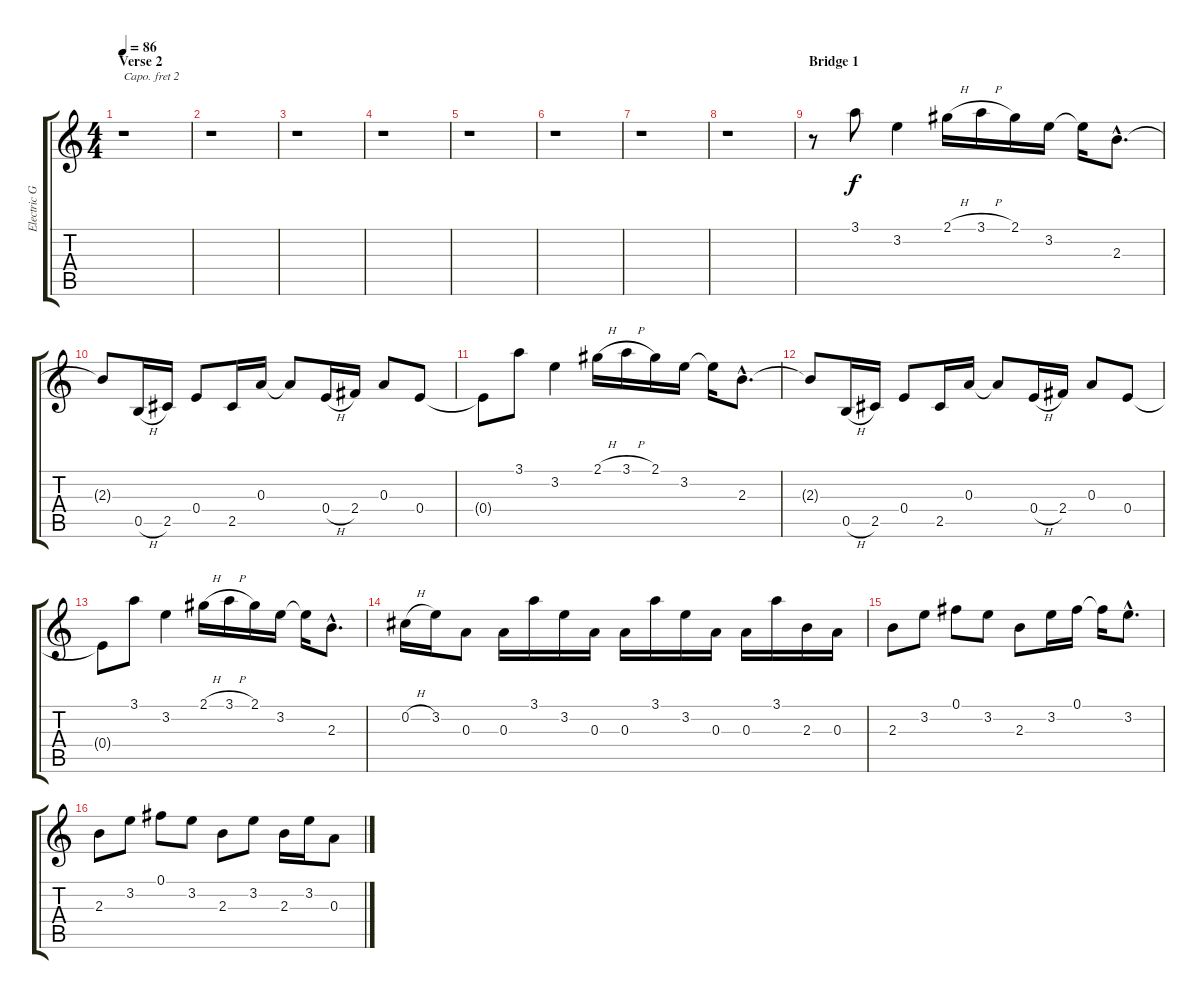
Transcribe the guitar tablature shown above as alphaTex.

\track ("Electric Guitar" "Electric G") {instrument electricguitarclean}
\staff {score tabs}
\capo 2
\tuning (E4 B3 G3 D3 A2 E2) {hide}
\ts (4 4)
\section ("" "Verse 2")
\tempo 86
\clef g2
\ks c
r.1{dy f} |
r.1 |
r.1 |
r.1 |
r.1 |
r.1 |
r.1 |
r.1 |
\section ("" "Bridge 1")
r.8 3.1.8 3.2.4 2.1{h}.16 3.1{h}.16 2.1.16 3.2.16 3.2{t}.16 2.3{hac}.8{d} |
2.3{t}.8 0.5{h}.16 2.5.16 0.4.8 2.5.16 0.3.16 0.3{t}.8 0.4{h}.16 2.4.16 0.3.8 0.4.8 |
0.4{t}.8 3.1.8 3.2.4 2.1{h}.16 3.1{h}.16 2.1.16 3.2.16 3.2{t}.16 2.3{hac}.8{d} |
2.3{t}.8 0.5{h}.16 2.5.16 0.4.8 2.5.16 0.3.16 0.3{t}.8 0.4{h}.16 2.4.16 0.3.8 0.4.8 |
0.4{t}.8 3.1.8 3.2.4 2.1{h}.16 3.1{h}.16 2.1.16 3.2.16 3.2{t}.16 2.3{hac}.8{d} |
0.2{h}.16 3.2.16 0.3.8 0.3.16 3.1.16 3.2.16 0.3.16 0.3.16 3.1.16 3.2.16 0.3.16 0.3.16 3.1.16 2.3.16 0.3.16 |
2.3.8 3.2.8 0.1.8 3.2.8 2.3.8 3.2.16 0.1.16 0.1{t}.16 3.2{hac}.8{d} |
2.3.8 3.2.8 0.1.8 3.2.8 2.3.8 3.2.8 2.3.16 3.2.16 0.3.8
